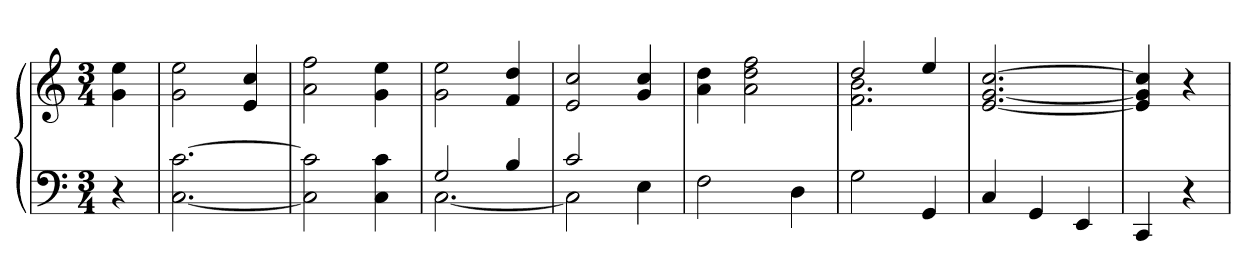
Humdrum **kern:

**kern	**kern
*part1	*part1
*staff2	*staff1
*clefF4	*clefG2
*k[]	*k[]
*C:	*C:
*M3/4	*M3/4
=	=
4r	4g 4ee
=26	=26
[2.C [2.c	2g 2ee
.	4e 4cc
=27	=27
2C] 2c]	2a 2ff
4C 4c	4g 4ee
=28	=28
*^	*
2G	[2.C	2g 2ee
4B	.	4f 4dd
=29	=29	=29
2c	2C]	2e 2cc
4E	4ryy	4g 4cc
*v	*v	*
=30	=30
2F	4a 4dd
.	2a 2dd 2ff
4D	.
=31	=31
*	*^
2G	2dd	2.f 2.b
4GG	4ee	.
*	*v	*v
=32	=32
4C	[2.e [2.g [2.cc
4GG	.
4EE	.
=33	=33
4CC	4e] 4g] 4cc]
4r	4r
=	=
*-	*-
